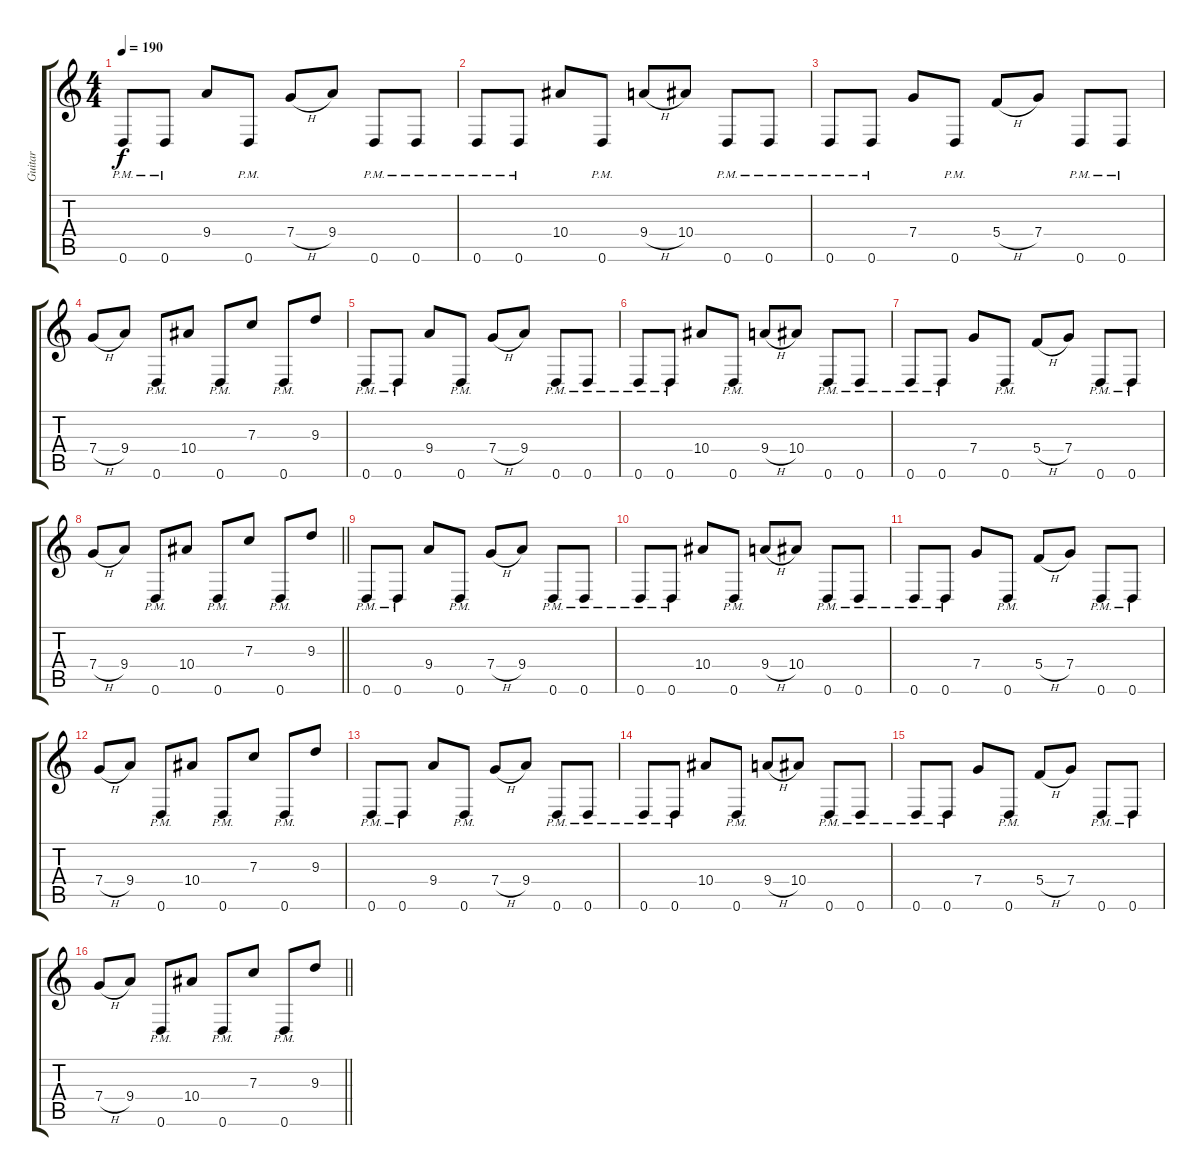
\track ("Guitar" "Guitar") {instrument distortionguitar}
\staff {score tabs}
\tuning (D4 A3 F3 C3 G2 D2) {hide}
\ts (4 4)
\tempo 190
\clef g2
\ks c
0.6{pm}.8{dy f} 0.6{pm}.8 9.4.8 0.6{pm}.8 7.4{h}.8 9.4.8 0.6{pm}.8 0.6{pm}.8 |
0.6{pm}.8 0.6{pm}.8 10.4.8 0.6{pm}.8 9.4{h}.8 10.4.8 0.6{pm}.8 0.6{pm}.8 |
0.6{pm}.8 0.6{pm}.8 7.4.8 0.6{pm}.8 5.4{h}.8 7.4.8 0.6{pm}.8 0.6{pm}.8 |
7.4{h}.8 9.4.8 0.6{pm}.8 10.4.8 0.6{pm}.8 7.3.8 0.6{pm}.8 9.3.8 |
0.6{pm}.8 0.6{pm}.8 9.4.8 0.6{pm}.8 7.4{h}.8 9.4.8 0.6{pm}.8 0.6{pm}.8 |
0.6{pm}.8 0.6{pm}.8 10.4.8 0.6{pm}.8 9.4{h}.8 10.4.8 0.6{pm}.8 0.6{pm}.8 |
0.6{pm}.8 0.6{pm}.8 7.4.8 0.6{pm}.8 5.4{h}.8 7.4.8 0.6{pm}.8 0.6{pm}.8 |
\barLineRight lightlight
7.4{h}.8 9.4.8 0.6{pm}.8 10.4.8 0.6{pm}.8 7.3.8 0.6{pm}.8 9.3.8 |
0.6{pm}.8 0.6{pm}.8 9.4.8 0.6{pm}.8 7.4{h}.8 9.4.8 0.6{pm}.8 0.6{pm}.8 |
0.6{pm}.8 0.6{pm}.8 10.4.8 0.6{pm}.8 9.4{h}.8 10.4.8 0.6{pm}.8 0.6{pm}.8 |
0.6{pm}.8 0.6{pm}.8 7.4.8 0.6{pm}.8 5.4{h}.8 7.4.8 0.6{pm}.8 0.6{pm}.8 |
7.4{h}.8 9.4.8 0.6{pm}.8 10.4.8 0.6{pm}.8 7.3.8 0.6{pm}.8 9.3.8 |
0.6{pm}.8 0.6{pm}.8 9.4.8 0.6{pm}.8 7.4{h}.8 9.4.8 0.6{pm}.8 0.6{pm}.8 |
0.6{pm}.8 0.6{pm}.8 10.4.8 0.6{pm}.8 9.4{h}.8 10.4.8 0.6{pm}.8 0.6{pm}.8 |
0.6{pm}.8 0.6{pm}.8 7.4.8 0.6{pm}.8 5.4{h}.8 7.4.8 0.6{pm}.8 0.6{pm}.8 |
\barLineRight lightlight
7.4{h}.8 9.4.8 0.6{pm}.8 10.4.8 0.6{pm}.8 7.3.8 0.6{pm}.8 9.3.8
